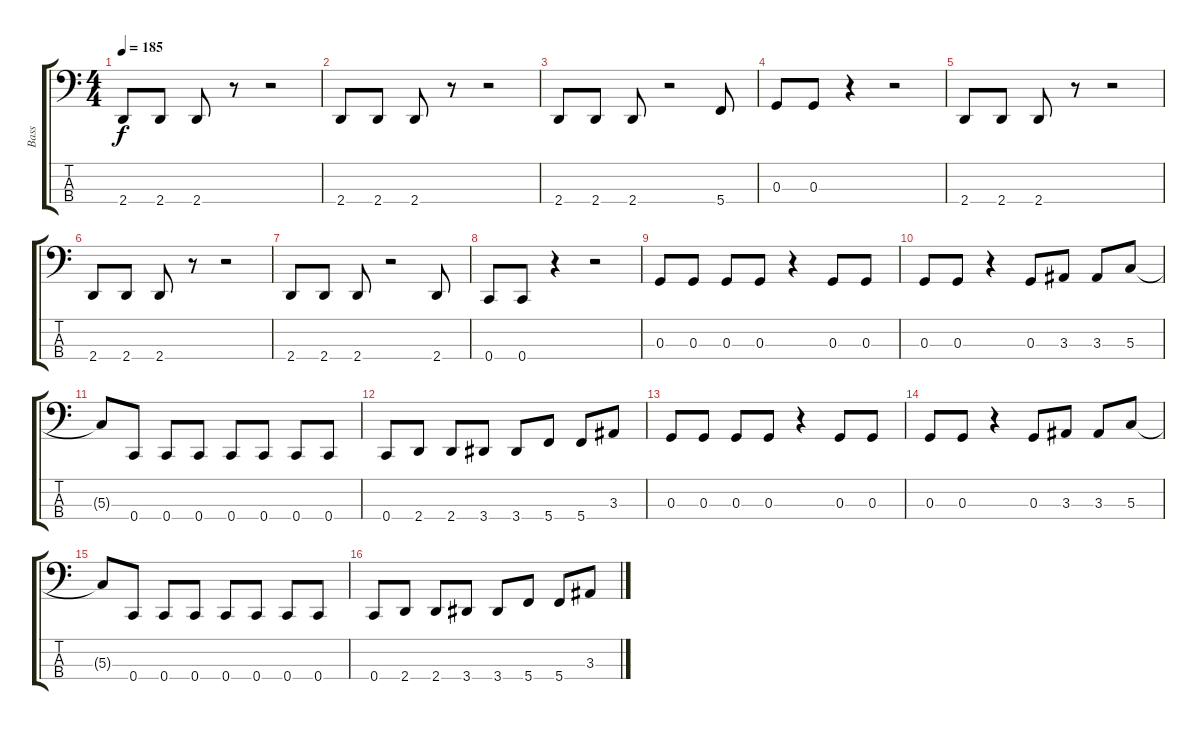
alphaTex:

\track ("Bass" "Bass") {instrument slapbass1}
\staff {score tabs}
\tuning (F2 C2 G1 C1) {hide}
\ts (4 4)
\tempo 185
\clef f4
\ks c
2.4.8{dy f} 2.4.8 2.4.8 r.8 r.2 |
2.4.8 2.4.8 2.4.8 r.8 r.2 |
2.4.8 2.4.8 2.4.8 r.2 5.4.8 |
0.3.8 0.3.8 r.4 r.2 |
2.4.8 2.4.8 2.4.8 r.8 r.2 |
2.4.8 2.4.8 2.4.8 r.8 r.2 |
2.4.8 2.4.8 2.4.8 r.2 2.4.8 |
0.4.8 0.4.8 r.4 r.2 |
0.3.8 0.3.8 0.3.8 0.3.8 r.4 0.3.8 0.3.8 |
0.3.8 0.3.8 r.4 0.3.8 3.3.8 3.3.8 5.3.8 |
5.3{t}.8 0.4.8 0.4.8 0.4.8 0.4.8 0.4.8 0.4.8 0.4.8 |
0.4.8 2.4.8 2.4.8 3.4.8 3.4.8 5.4.8 5.4.8 3.3.8 |
0.3.8 0.3.8 0.3.8 0.3.8 r.4 0.3.8 0.3.8 |
0.3.8 0.3.8 r.4 0.3.8 3.3.8 3.3.8 5.3.8 |
5.3{t}.8 0.4.8 0.4.8 0.4.8 0.4.8 0.4.8 0.4.8 0.4.8 |
0.4.8 2.4.8 2.4.8 3.4.8 3.4.8 5.4.8 5.4.8 3.3.8
